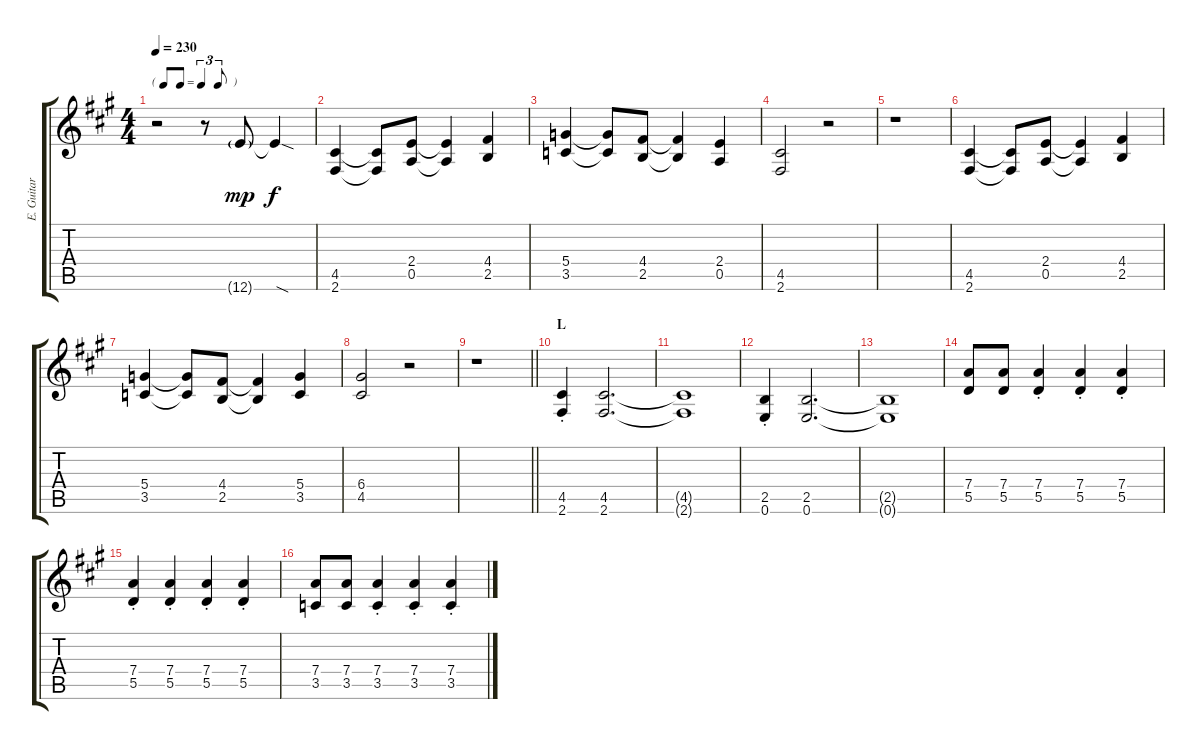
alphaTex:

\track ("E. Guitar II" "E. Guitar ") {instrument overdrivenguitar}
\staff {score tabs}
\tuning (E4 B3 G3 D3 A2 E2) {hide}
\ts (4 4)
\tf triplet8th
\tempo 230
\clef g2
\ks a
r.2{dy f} r.8 12.6{g}.8{dy mp} 12.6{sod t}.4{dy f} |
(4.5 2.6).4 (4.5{t} 2.6{t}).8 (2.4 0.5).8 (2.4{t} 0.5{t}).4 (4.4 2.5).4 |
(5.4 3.5).4 (5.4{t} 3.5{t}).8 (4.4 2.5).8 (4.4{t} 2.5{t}).4 (2.4 0.5).4 |
(4.5 2.6).2 r.2 |
r.1 |
(4.5 2.6).4 (4.5{t} 2.6{t}).8 (2.4 0.5).8 (2.4{t} 0.5{t}).4 (4.4 2.5).4 |
(5.4 3.5).4 (5.4{t} 3.5{t}).8 (4.4 2.5).8 (4.4{t} 2.5{t}).4 (5.4 3.5).4 |
(6.4 4.5).2 r.2 |
\barLineRight lightlight
r.1 |
\section ("" "L")
(4.5{st} 2.6{st}).4 (4.5 2.6).2{d} |
(4.5{t} 2.6{t}).1 |
(2.5{st} 0.6{st}).4 (2.5 0.6).2{d} |
(2.5{t} 0.6{t}).1 |
(7.4 5.5).8 (7.4 5.5).8 (7.4{st} 5.5{st}).4 (7.4{st} 5.5{st}).4 (7.4{st} 5.5{st}).4 |
(7.4{st} 5.5{st}).4 (7.4{st} 5.5{st}).4 (7.4{st} 5.5{st}).4 (7.4{st} 5.5{st}).4 |
(7.4 3.5).8 (7.4 3.5).8 (7.4{st} 3.5{st}).4 (7.4{st} 3.5{st}).4 (7.4{st} 3.5{st}).4
